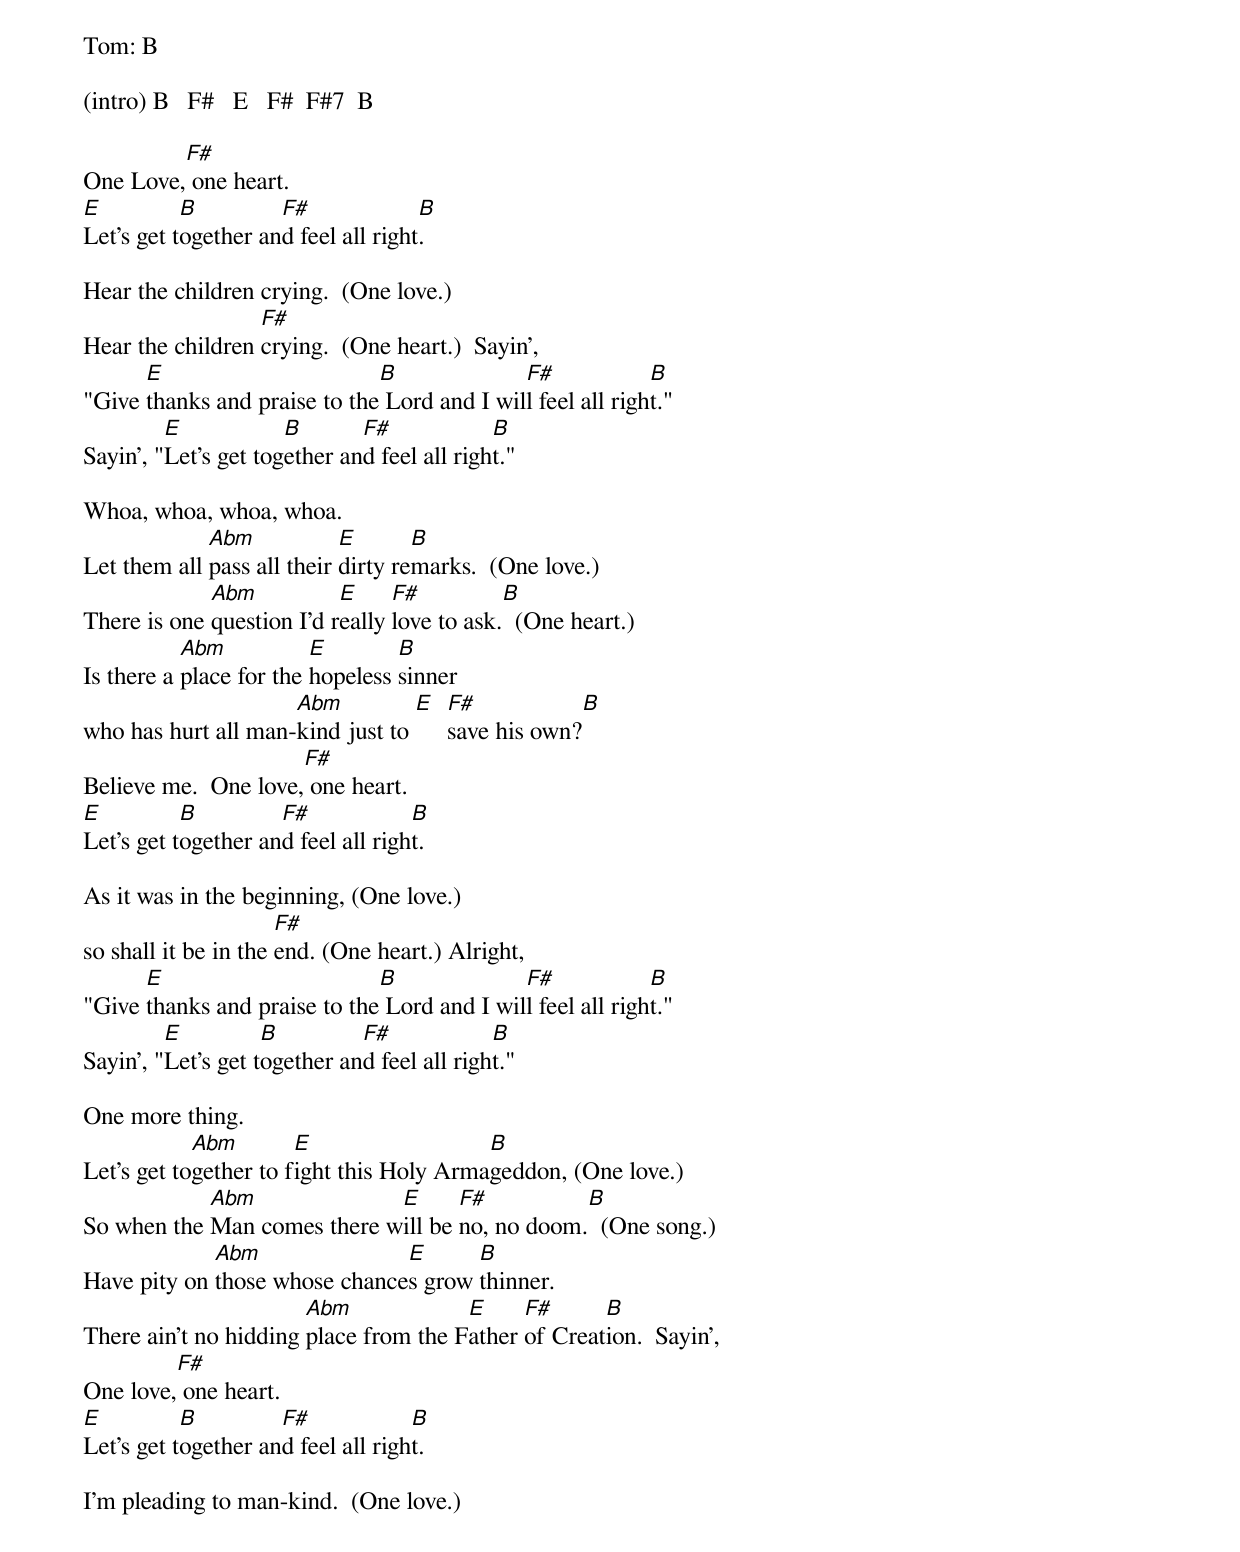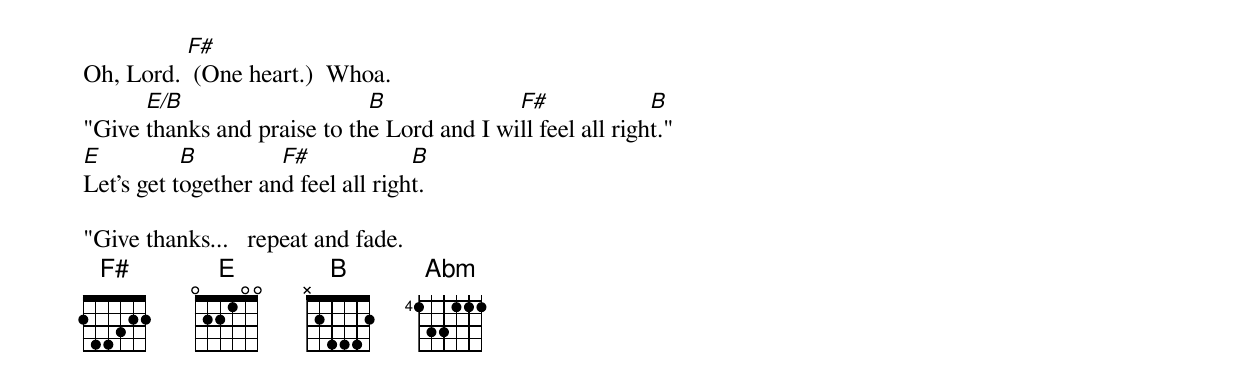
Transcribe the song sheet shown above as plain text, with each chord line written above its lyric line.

Tom: B

(intro) B   F#   E   F#  F#7  B

         F#
One Love, one heart.
E          B         F#              B
Let's get together and feel all right.

Hear the children crying.  (One love.)
                  F#
Hear the children crying.  (One heart.)  Sayin',
      E                       B              F#             B
"Give thanks and praise to the Lord and I will feel all right."
         E            B       F#             B
Sayin', "Let's get together and feel all right."

Whoa, whoa, whoa, whoa.
             Abm            E       B
Let them all pass all their dirty remarks.  (One love.)
             Abm           E     F#          B
There is one question I'd really love to ask.  (One heart.)
           Abm           E        B
Is there a place for the hopeless sinner
                     Abm          E F#           B
who has hurt all man-kind just to   save his own?
                      F#
Believe me.  One love, one heart.
E          B         F#             B
Let's get together and feel all right.

As it was in the beginning, (One love.)
                      F#
so shall it be in the end. (One heart.) Alright,
      E                       B              F#             B
"Give thanks and praise to the Lord and I will feel all right."
         E          B         F#             B
Sayin', "Let's get together and feel all right."

One more thing.
            Abm        E                  B
Let's get together to fight this Holy Armageddon, (One love.)
            Abm              E      F#          B
So when the Man comes there will be no, no doom.  (One song.)
             Abm               E      B
Have pity on those whose chances grow thinner.
                       Abm             E     F#      B
There ain't no hidding place from the Father of Creation.  Sayin',
         F#
One love, one heart.
E          B         F#             B
Let's get together and feel all right.

I'm pleading to man-kind.  (One love.)
          F#
Oh, Lord.  (One heart.)  Whoa.
      E/B                    B              F#              B
"Give thanks and praise to the Lord and I will feel all right."
E          B         F#             B
Let's get together and feel all right.

"Give thanks...   repeat and fade.
